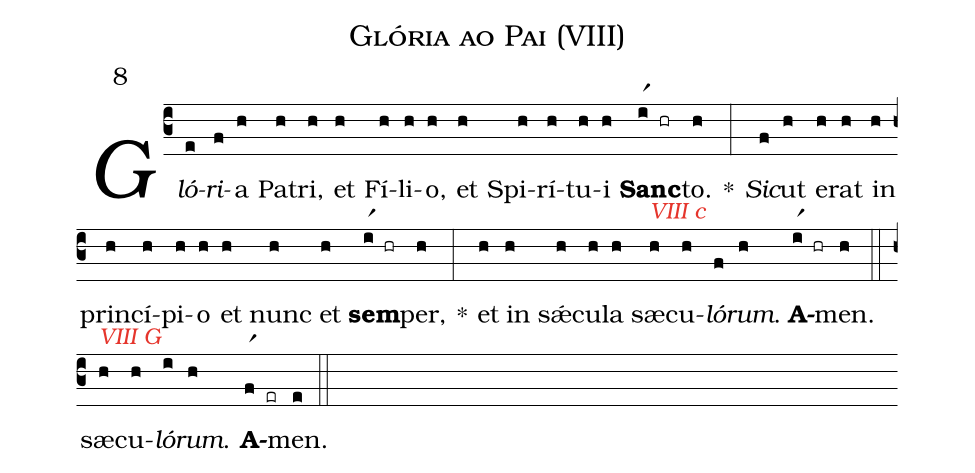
name: Glória ao Pai (VIII);
mode: 8;
%%
(c3)

<i>Gló</i>(e)<i>ri</i>(f)a(h) Pa(h)tri,(h) et(h) Fí(h)li(h)o,(h) et(h) Spi(h)rí(h)tu(h)i(h) <b>Sanc</b>(ir1 hr)to.(h) *(:) <i>Sic</i>(f)ut(h) e(h)rat(h) in(h) prin(h)cí(h)pi(h)o(h) et(h) nunc(h) et(h) <b>sem</b>(ir1 hr)per,(h) *(:) et(h) in(h) sǽ(h)cu(h)la(h)

sæ<alt>\textcolor{gregoriocolor}{VIII c}</alt>(h)cu(h)<i>ló</i>(f)<i>rum</i>.(h) <b>A</b>(ir1 hr)men.(h)

(::)

sæ<alt>\textcolor{gregoriocolor}{VIII G}</alt>(h)cu(h)<i>ló</i>(i)<i>rum</i>.(h) <b>A</b>(fr1 er)men.(e)

(::)
